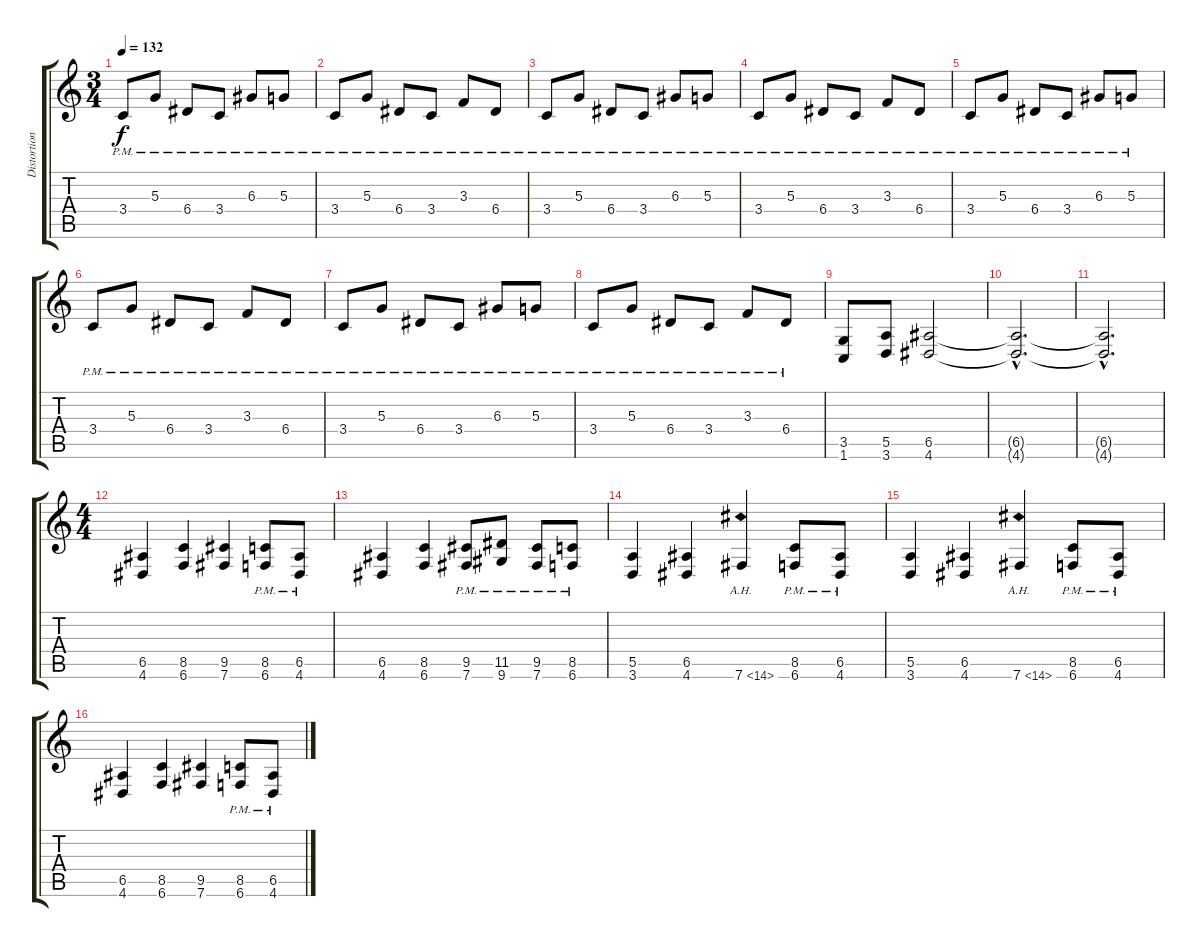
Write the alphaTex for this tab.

\track ("Distortion guitar 2" "Distortion") {instrument distortionguitar}
\staff {score tabs}
\tuning (B3 Gb3 D3 A2 E2 B1) {hide}
\ts (3 4)
\tempo 132
\clef g2
\ks c
3.4{pm}.8{dy f} 5.3{pm}.8 6.4{pm}.8 3.4{pm}.8 6.3{pm}.8 5.3{pm}.8 |
3.4{pm}.8 5.3{pm}.8 6.4{pm}.8 3.4{pm}.8 3.3{pm}.8 6.4{pm}.8 |
3.4{pm}.8 5.3{pm}.8 6.4{pm}.8 3.4{pm}.8 6.3{pm}.8 5.3{pm}.8 |
3.4{pm}.8 5.3{pm}.8 6.4{pm}.8 3.4{pm}.8 3.3{pm}.8 6.4{pm}.8 |
3.4{pm}.8 5.3{pm}.8 6.4{pm}.8 3.4{pm}.8 6.3{pm}.8 5.3{pm}.8 |
3.4{pm}.8 5.3{pm}.8 6.4{pm}.8 3.4{pm}.8 3.3{pm}.8 6.4{pm}.8 |
3.4{pm}.8 5.3{pm}.8 6.4{pm}.8 3.4{pm}.8 6.3{pm}.8 5.3{pm}.8 |
3.4{pm}.8 5.3{pm}.8 6.4{pm}.8 3.4{pm}.8 3.3{pm}.8 6.4{pm}.8 |
(3.5 1.6).8 (5.5 3.6).8 (6.5 4.6).2 |
(6.5{hac t} 4.6{hac t}).2{d} |
(6.5{hac t} 4.6{hac t}).2{d} |
\ts (4 4)
(6.5 4.6).4 (8.5 6.6).4 (9.5 7.6).4 (8.5{pm} 6.6{pm}).8 (6.5{pm} 4.6{pm}).8 |
(6.5 4.6).4 (8.5 6.6).4 (9.5{pm} 7.6{pm}).8 (11.5{pm} 9.6{pm}).8 (9.5{pm} 7.6{pm}).8 (8.5{pm} 6.6{pm}).8 |
(5.5 3.6).4 (6.5 4.6).4 7.6{ah 7}.4 (8.5{pm} 6.6{pm}).8 (6.5{pm} 4.6{pm}).8 |
(5.5 3.6).4 (6.5 4.6).4 7.6{ah 7}.4 (8.5{pm} 6.6{pm}).8 (6.5{pm} 4.6{pm}).8 |
(6.5 4.6).4 (8.5 6.6).4 (9.5 7.6).4 (8.5{pm} 6.6{pm}).8 (6.5{pm} 4.6{pm}).8
